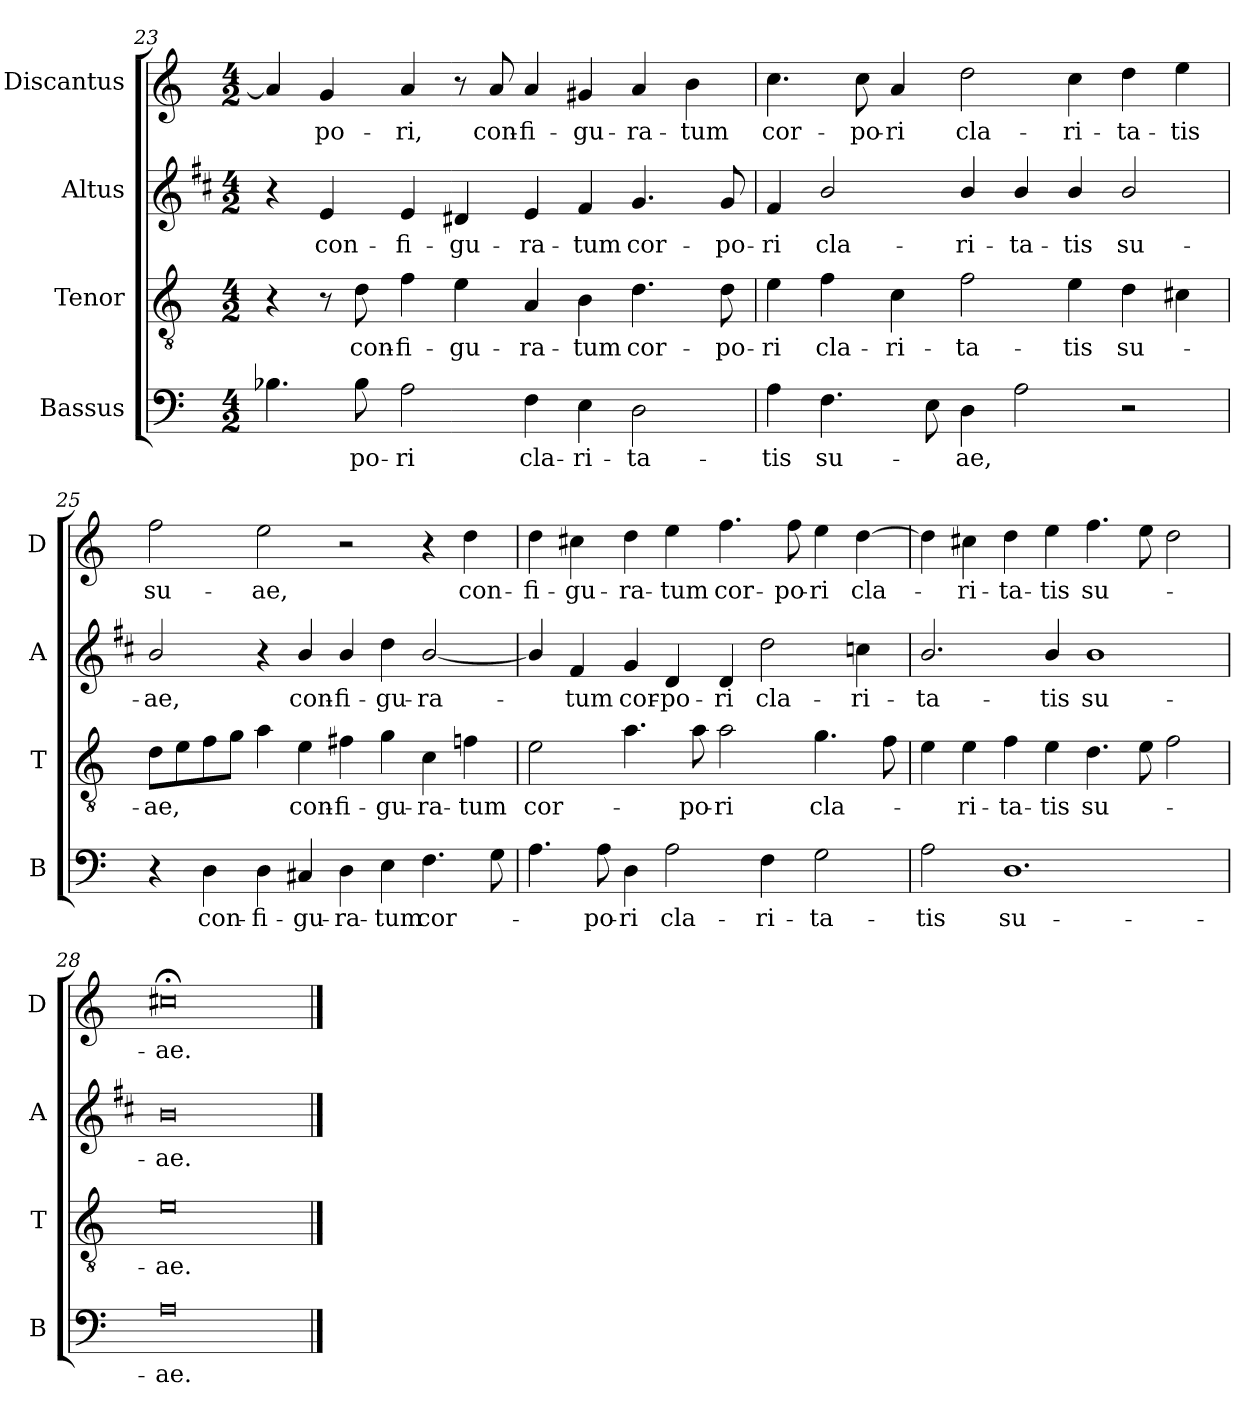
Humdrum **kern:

**kern	**text	**kern	**text	**kern	**text	**kern	**text
*part4	*part4	*part3	*part3	*part2	*part2	*part1	*part1
*staff4	*staff4	*staff3	*staff3	*staff2	*staff2	*staff1	*staff1
*I"Bassus	*	*I"Tenor	*	*I"Altus	*	*I"Discantus	*
*I'B	*	*I'T	*	*I'A	*	*I'D	*
*clefF4	*	*clefGv2	*	*clefG2	*	*clefG2	*
*	*	*	*	*ITrd1c2	*	*	*
*k[]	*	*k[]	*	*k[]	*	*k[]	*
*C:	*	*C:	*	*C:	*	*C:	*
*M4/2	*	*M4/2	*	*M4/2	*	*M4/2	*
=23	=23	=23	=23	=23	=23	=23	=23
4.B-X\	.	4r	.	4r	.	4a/]	.
!	!	!	!	!	!LO:LY:b	!	!LO:LY:b
.	.	8r	.	4d/	con-	4g/	-po-
!	!LO:LY:b	!	!LO:LY:b	!	!	!	!
8B-\	-po-	8d\	con-	.	.	.	.
!	!LO:LY:b	!	!LO:LY:b	!	!LO:LY:b	!	!LO:LY:b
2A\	-ri	4f\	-fi-	4d/	-fi-	4a/	-ri,
!	!	!	!LO:LY:b	!	!LO:LY:b	!	!
.	.	4e\	-gu-	4c#X/	-gu-	8r	.
!	!	!	!	!	!	!	!LO:LY:b
.	.	.	.	.	.	8a/	con-
!	!LO:LY:b	!	!LO:LY:b	!	!LO:LY:b	!	!LO:LY:b
4F\	cla-	4A/	-ra-	4d/	-ra-	4a/	-fi-
!	!LO:LY:b	!	!LO:LY:b	!	!LO:LY:b	!	!LO:LY:b
4E\	-ri-	4B\	-tum	4e/	-tum	4g#X/	-gu-
!	!LO:LY:b	!	!LO:LY:b	!	!LO:LY:b	!	!LO:LY:b
2D\	-ta-	4.d\	cor-	4.f/	cor-	4a/	-ra-
!	!	!	!	!	!	!	!LO:LY:b
.	.	.	.	.	.	4b\	-tum
!	!	!	!LO:LY:b	!	!LO:LY:b	!	!
.	.	8d\	-po-	8f/	-po-	.	.
=24	=24	=24	=24	=24	=24	=24	=24
!	!LO:LY:b	!	!LO:LY:b	!	!LO:LY:b	!	!LO:LY:b
4A\	-tis	4e\	-ri	4e/	-ri	4.cc\	cor-
!	!LO:LY:b	!	!LO:LY:b	!	!LO:LY:b	!	!
4.F\	su-	4f\	cla-	2a/	cla-	.	.
!	!	!	!	!	!	!	!LO:LY:b
.	.	.	.	.	.	8cc\	-po-
!	!	!	!LO:LY:b	!	!	!	!LO:LY:b
.	.	4c\	-ri-	.	.	4a/	-ri
8E\	.	.	.	.	.	.	.
!	!LO:LY:b	!	!LO:LY:b	!	!LO:LY:b	!	!LO:LY:b
4D\	-ae,	2f\	-ta-	4a/	-ri-	2dd\	cla-
!	!	!	!	!	!LO:LY:b	!	!
2A\	.	.	.	4a/	-ta-	.	.
!	!	!	!LO:LY:b	!	!LO:LY:b	!	!LO:LY:b
.	.	4e\	-tis	4a/	-tis	4cc\	-ri-
!	!	!	!LO:LY:b	!	!LO:LY:b	!	!LO:LY:b
2r	.	4d\	su-	2a/	su-	4dd\	-ta-
!	!	!	!	!	!	!	!LO:LY:b
.	.	4c#X\	.	.	.	4ee\	-tis
!!LO:LB:g=z
=25	=25	=25	=25	=25	=25	=25	=25
!	!	!	!LO:LY:b	!	!LO:LY:b	!	!LO:LY:b
4r	.	8d\L	-ae,	2a/	-ae,	2ff\	su-
.	.	8e\	.	.	.	.	.
!	!LO:LY:b	!	!	!	!	!	!
4D\	con-	8f\	.	.	.	.	.
.	.	8g\J	.	.	.	.	.
!	!LO:LY:b	!	!	!	!	!	!LO:LY:b
4D\	-fi-	4a\	.	4r	.	2ee\	-ae,
!	!LO:LY:b	!	!LO:LY:b	!	!LO:LY:b	!	!
4C#X/	-gu-	4e\	con-	4a/	con-	.	.
!	!LO:LY:b	!	!LO:LY:b	!	!LO:LY:b	!	!
4D\	-ra-	4f#X\	-fi-	4a/	-fi-	2r	.
!	!LO:LY:b	!	!LO:LY:b	!	!LO:LY:b	!	!
4E\	-tum	4g\	-gu-	4cc\	-gu-	.	.
!	!LO:LY:b	!	!LO:LY:b	!	!LO:LY:b	!	!
4.F\	cor-	4c\	-ra-	[2a/	-ra-	4r	.
!	!	!	!LO:LY:b	!	!	!	!LO:LY:b
.	.	4fn\	-tum	.	.	4dd\	con-
8G\	.	.	.	.	.	.	.
=26	=26	=26	=26	=26	=26	=26	=26
!	!	!	!LO:LY:b	!	!	!	!LO:LY:b
4.A\	.	2e\	cor-	4a/]	.	4dd\	-fi-
!	!	!	!	!	!LO:LY:b	!	!LO:LY:b
.	.	.	.	4e/	-tum	4cc#X\	-gu-
!	!LO:LY:b	!	!	!	!	!	!
8A\	-po-	.	.	.	.	.	.
!	!LO:LY:b	!	!	!	!LO:LY:b	!	!LO:LY:b
4D\	-ri	4.a\	.	4f/	cor-	4dd\	-ra-
!	!LO:LY:b	!	!	!	!LO:LY:b	!	!LO:LY:b
2A\	cla-	.	.	4c/	-po-	4ee\	-tum
!	!	!	!LO:LY:b	!	!	!	!
.	.	8a\	-po-	.	.	.	.
!	!	!	!LO:LY:b	!	!LO:LY:b	!	!LO:LY:b
.	.	2a\	-ri	4c/	-ri	4.ff\	cor-
!	!LO:LY:b	!	!	!	!LO:LY:b	!	!
4F\	-ri-	.	.	2cc\	cla-	.	.
!	!	!	!	!	!	!	!LO:LY:b
.	.	.	.	.	.	8ff\	-po-
!	!LO:LY:b	!	!LO:LY:b	!	!	!	!LO:LY:b
2G\	-ta-	4.g\	cla-	.	.	4ee\	-ri
!	!	!	!	!	!LO:LY:b	!	!LO:LY:b
.	.	.	.	4b-X\	-ri-	[4dd\	cla-
.	.	8f\	.	.	.	.	.
=27	=27	=27	=27	=27	=27	=27	=27
!	!LO:LY:b	!	!	!	!LO:LY:b	!	!
2A\	-tis	4e\	.	2.a/	-ta-	4dd\]	.
!	!	!	!LO:LY:b	!	!	!	!LO:LY:b
.	.	4e\	-ri-	.	.	4cc#X\	-ri-
!	!LO:LY:b	!	!LO:LY:b	!	!	!	!LO:LY:b
1.D	su-	4f\	-ta-	.	.	4dd\	-ta-
!	!	!	!LO:LY:b	!	!LO:LY:b	!	!LO:LY:b
.	.	4e\	-tis	4a/	-tis	4ee\	-tis
!	!	!	!LO:LY:b	!	!LO:LY:b	!	!LO:LY:b
.	.	4.d\	su-	1a	su-	4.ff\	su-
.	.	8e\	.	.	.	8ee\	.
.	.	2f\	.	.	.	2dd\	.
=28	=28	=28	=28	=28	=28	=28	=28
!	!LO:LY:b	!	!LO:LY:b	!	!LO:LY:b	!	!LO:LY:b
0A	-ae.	0e	-ae.	0a	-ae.	0cc#X;<	-ae.
==	==	==	==	==	==	==	==
*-	*-	*-	*-	*-	*-	*-	*-
